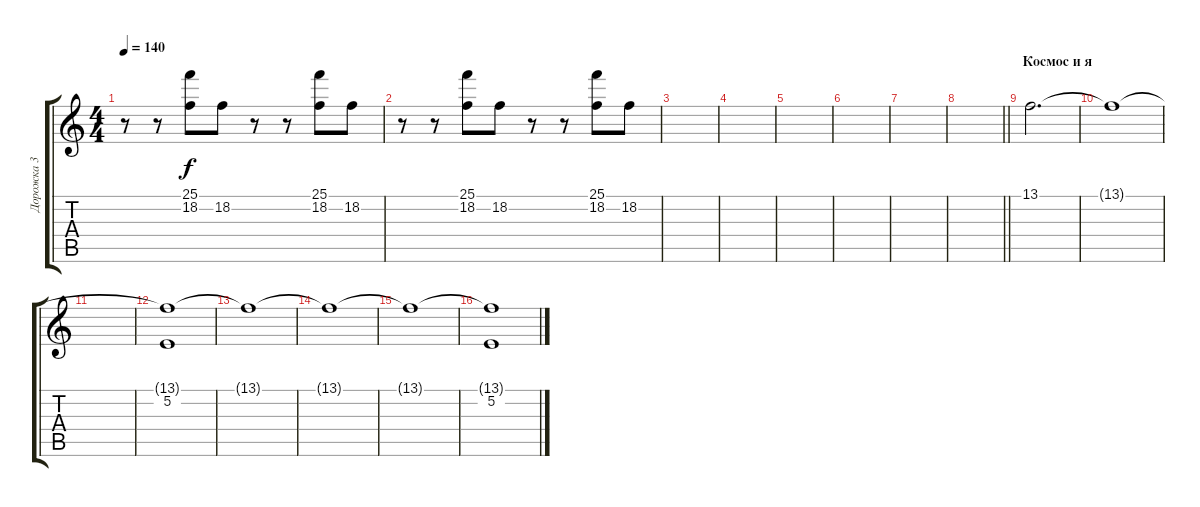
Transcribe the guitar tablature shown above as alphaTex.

\track ("Дорожка 3" "Дорожка 3") {instrument stringensemble2}
\staff {score tabs}
\tuning (E4 B3 G3 D3 A2 E2) {hide}
\ts (4 4)
\tempo 140
\clef g2
\ks c
r.8{dy f volume 3} r.8 (25.1 18.2).8 18.2.8 r.8 r.8 (25.1 18.2).8 18.2.8 |
r.8{volume 3} r.8 (25.1 18.2).8 18.2.8 r.8 r.8 (25.1 18.2).8 18.2.8{volume 5} |
|
|
|
|
|
\barLineRight lightlight
|
\section ("" "Космос и я")
13.1.2{d volume 7} |
13.1{t}.1 |
|
(13.1{t} 5.2).1 |
13.1{t}.1 |
13.1{t}.1 |
13.1{t}.1 |
(13.1{t} 5.2).1
